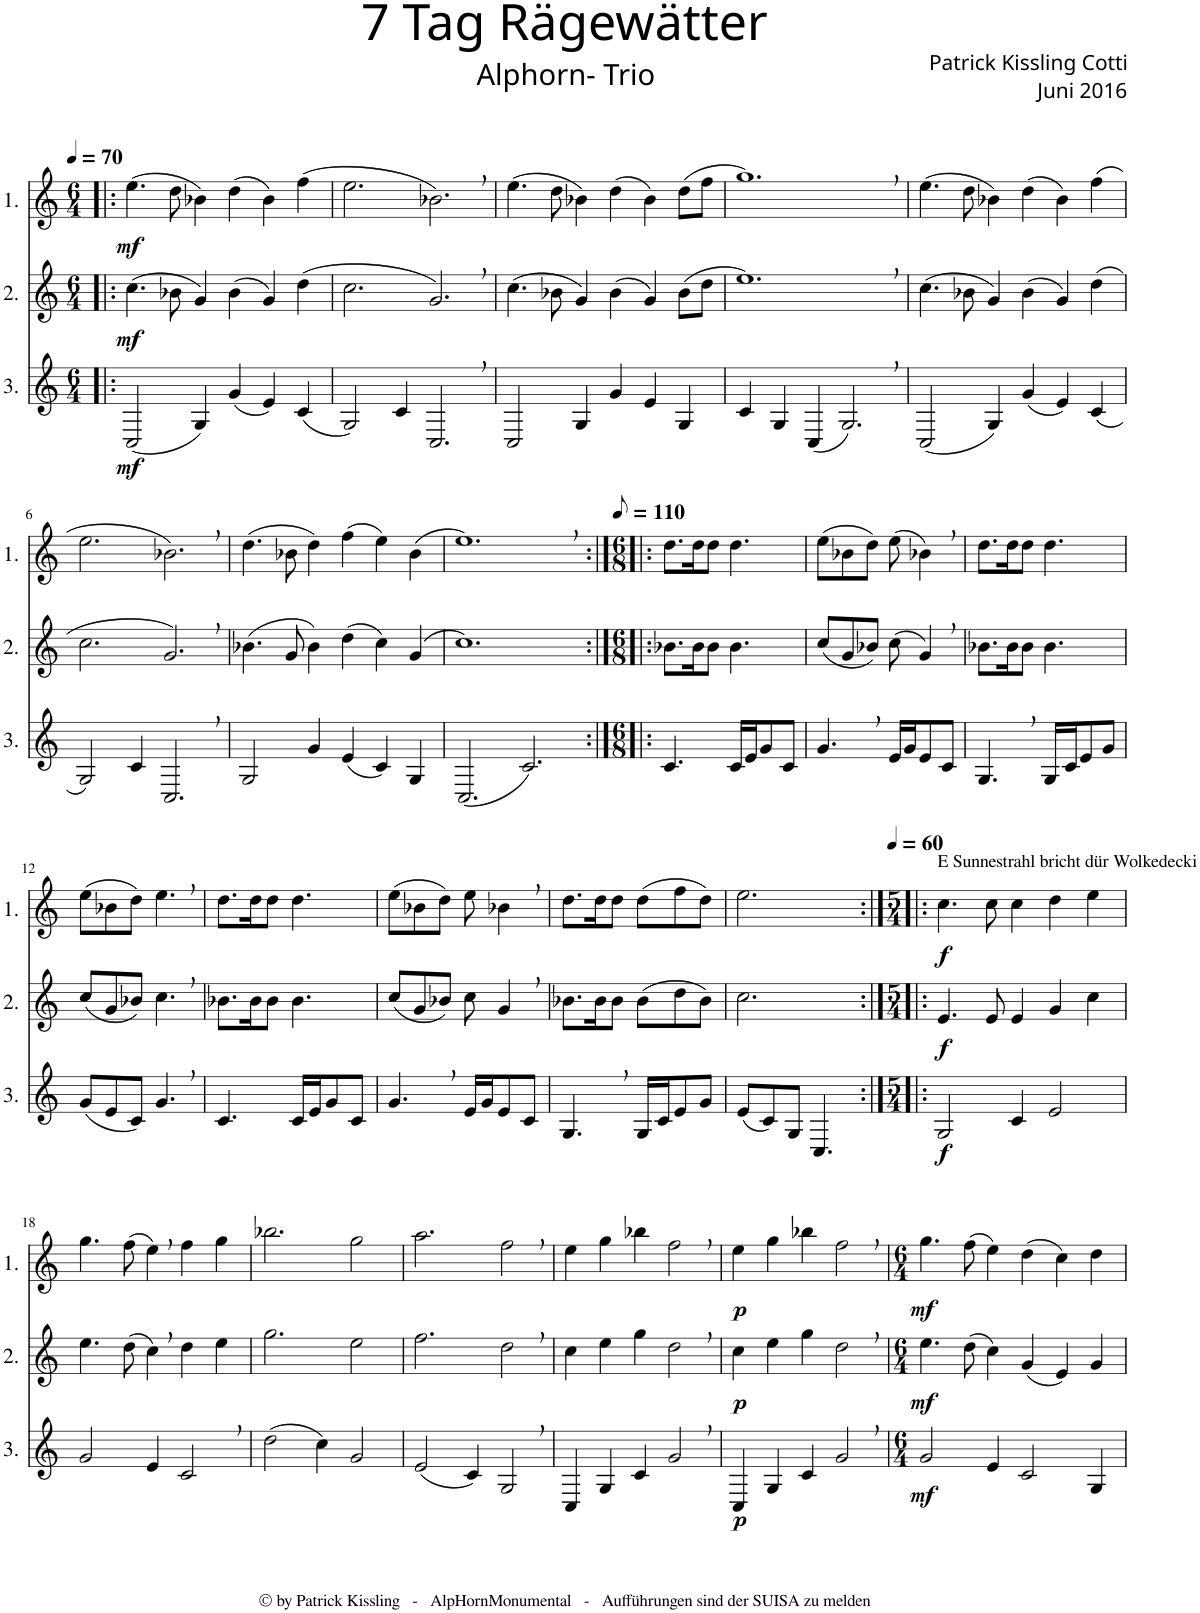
**kern	**dynam	**kern	**dynam	**kern	**dynam
*part3	*part3	*part2	*part2	*part1	*part1
*staff3	*staff3	*staff2	*staff2	*staff1	*staff1
*I"3.	*	*I"2.	*	*I"1.	*
*clefG2	*	*clefG2	*	*clefG2	*
*Trd4c7	*	*Trd4c7	*	*Trd4c7	*
*k[]	*	*k[]	*	*k[]	*
*M6/4	*	*M6/4	*	*M6/4	*
*MM70	*	*MM70	*	*MM70	*
=1!|:	=1!|:	=1!|:	=1!|:	=1!|:	=1!|:
!	!LO:DY:b	!	!LO:DY:b	!	!LO:DY:b
(2C/	mf	(4.cc\	mf	(4.ee\	mf
.	.	8b-X\	.	8dd\	.
4G/)	.	4g/)	.	4b-X\)	.
(4g/	.	(4b-\	.	(4dd\	.
4e/)	.	4g/)	.	4b-\)	.
(4c/	.	(4dd\	.	(4ff\	.
=2	=2	=2	=2	=2	=2
2G/)	.	2.cc\	.	2.ee\	.
4c/	.	.	.	.	.
2.C,/	.	2.g,/)	.	2.b-X,\)	.
=3	=3	=3	=3	=3	=3
2C/	.	(4.cc\	.	(4.ee\	.
.	.	8b-X\	.	8dd\	.
4G/	.	4g/)	.	4b-X\)	.
4g/	.	(4b-\	.	(4dd\	.
4e/	.	4g/)	.	4b-\)	.
4G/	.	(8b-\L	.	(8dd\L	.
.	.	8dd\J	.	8ff\J	.
=4	=4	=4	=4	=4	=4
4c/	.	1.ee,)	.	1.gg,)	.
4G/	.	.	.	.	.
(4C/	.	.	.	.	.
2.G,/)	.	.	.	.	.
=5	=5	=5	=5	=5	=5
(2C/	.	(4.cc\	.	(4.ee\	.
.	.	8b-X\	.	8dd\	.
4G/)	.	4g/)	.	4b-X\)	.
(4g/	.	(4b-\	.	(4dd\	.
4e/)	.	4g/)	.	4b-\)	.
(4c/	.	(4dd\	.	(4ff\	.
!!LO:LB:g=z
=6	=6	=6	=6	=6	=6
2G/)	.	2.cc\	.	2.ee\	.
4c/	.	.	.	.	.
2.C,/	.	2.g,/)	.	2.b-X,\)	.
=7	=7	=7	=7	=7	=7
2G/	.	(4.b-X\	.	(4.dd\	.
.	.	8g/	.	8b-X\	.
4g/	.	4b-\)	.	4dd\)	.
(4e/	.	(4dd\	.	(4ff\	.
4c/)	.	4cc\)	.	4ee\)	.
4G/	.	(4g/	.	(4b-\	.
=8	=8	=8	=8	=8	=8
(2.C/	.	1.cc)	.	1.ee,)	.
2.c/)	.	.	.	.	.
=9:|!|:	=9:|!|:	=9:|!|:	=9:|!|:	=9:|!|:	=9:|!|:
*M6/8	*	*M6/8	*	*M6/8	*
*	*	*	*	*MM55	*
4.c/	.	8.b-X\L	.	8.dd\L	.
.	.	16b-\K	.	16dd\K	.
.	.	8b-\J	.	8dd\J	.
16c/LL	.	4.b-\	.	4.dd\	.
16e/J	.	.	.	.	.
8g/	.	.	.	.	.
8c/J	.	.	.	.	.
=10	=10	=10	=10	=10	=10
4.g,/	.	(8cc/L	.	(8ee\L	.
.	.	8g/	.	8b-X\	.
.	.	8b-X/J)	.	8dd\J)	.
16e/LL	.	(8cc\	.	(8ee\	.
16g/J	.	.	.	.	.
8e/	.	4g,/)	.	4b-X,\)	.
8c/J	.	.	.	.	.
=11	=11	=11	=11	=11	=11
4.G,/	.	8.b-X\L	.	8.dd\L	.
.	.	16b-\K	.	16dd\K	.
.	.	8b-\J	.	8dd\J	.
16G/LL	.	4.b-\	.	4.dd\	.
16c/J	.	.	.	.	.
8e/	.	.	.	.	.
8g/J	.	.	.	.	.
!!LO:LB:g=z
=12	=12	=12	=12	=12	=12
(8g/L	.	(8cc/L	.	(8ee\L	.
8e/	.	8g/	.	8b-X\	.
8c/J)	.	8b-X/J)	.	8dd\J)	.
4.g,/	.	4.cc,\	.	4.ee,\	.
=13	=13	=13	=13	=13	=13
4.c/	.	8.b-X\L	.	8.dd\L	.
.	.	16b-\K	.	16dd\K	.
.	.	8b-\J	.	8dd\J	.
16c/LL	.	4.b-\	.	4.dd\	.
16e/J	.	.	.	.	.
8g/	.	.	.	.	.
8c/J	.	.	.	.	.
=14	=14	=14	=14	=14	=14
4.g,/	.	(8cc/L	.	(8ee\L	.
.	.	8g/	.	8b-X\	.
.	.	8b-X/J)	.	8dd\J)	.
16e/LL	.	8cc\	.	8ee\	.
16g/J	.	.	.	.	.
8e/	.	4g,/	.	4b-X,\	.
8c/J	.	.	.	.	.
=15	=15	=15	=15	=15	=15
4.G,/	.	8.b-X\L	.	8.dd\L	.
.	.	16b-\K	.	16dd\K	.
.	.	8b-\J	.	8dd\J	.
16G/LL	.	(8b-\L	.	(8dd\L	.
16c/J	.	.	.	.	.
8e/	.	8dd\	.	8ff\	.
8g/J	.	8b-\J)	.	8dd\J)	.
=16	=16	=16	=16	=16	=16
(8e/L	.	2.cc\	.	2.ee\	.
8c/)	.	.	.	.	.
8G/J	.	.	.	.	.
4.C/	.	.	.	.	.
=17:|!|:	=17:|!|:	=17:|!|:	=17:|!|:	=17:|!|:	=17:|!|:
*M5/4	*	*M5/4	*	*M5/4	*
*	*	*	*	*MM60	*
!	!	!	!	!LO:TX:a:t=E Sunnestrahl bricht dür Wolkedecki	!
!	!LO:DY:b	!	!LO:DY:b	!	!LO:DY:b
2G/	f	4.e/	f	4.cc\	f
.	.	8e/	.	8cc\	.
4c/	.	4e/	.	4cc\	.
2e/	.	4g/	.	4dd\	.
.	.	4cc\	.	4ee\	.
!!LO:LB:g=z
=18	=18	=18	=18	=18	=18
2g/	.	4.ee\	.	4.gg\	.
.	.	(8dd\	.	(8ff\	.
4e/	.	4cc,\)	.	4ee,\)	.
2c,/	.	4dd\	.	4ff\	.
.	.	4ee\	.	4gg\	.
=19	=19	=19	=19	=19	=19
(2dd\	.	2.gg\	.	2.bb-X\	.
4cc\)	.	.	.	.	.
2g/	.	2ee\	.	2gg\	.
=20	=20	=20	=20	=20	=20
(2e/	.	2.ff\	.	2.aa\	.
4c/)	.	.	.	.	.
2G,/	.	2dd,\	.	2ff,\	.
=21	=21	=21	=21	=21	=21
4C/	.	4cc\	.	4ee\	.
4G/	.	4ee\	.	4gg\	.
4c/	.	4gg\	.	4bb-X\	.
2g,/	.	2dd,\	.	2ff,\	.
=22	=22	=22	=22	=22	=22
!	!LO:DY:b	!	!LO:DY:b	!	!LO:DY:b
4C/	p	4cc\	p	4ee\	p
4G/	.	4ee\	.	4gg\	.
4c/	.	4gg\	.	4bb-X\	.
2g,/	.	2dd,\	.	2ff,\	.
=23	=23	=23	=23	=23	=23
*M6/4	*	*M6/4	*	*M6/4	*
!	!LO:DY:b	!	!LO:DY:b	!	!LO:DY:b
2g/	mf	4.ee\	mf	4.gg\	mf
.	.	(8dd\	.	(8ff\	.
4e/	.	4cc\)	.	4ee\)	.
2c/	.	(4g/	.	(4dd\	.
.	.	4e/)	.	4cc\)	.
4G/	.	4g/	.	4dd\	.
=	=	=	=	=	=
*-	*-	*-	*-	*-	*-
